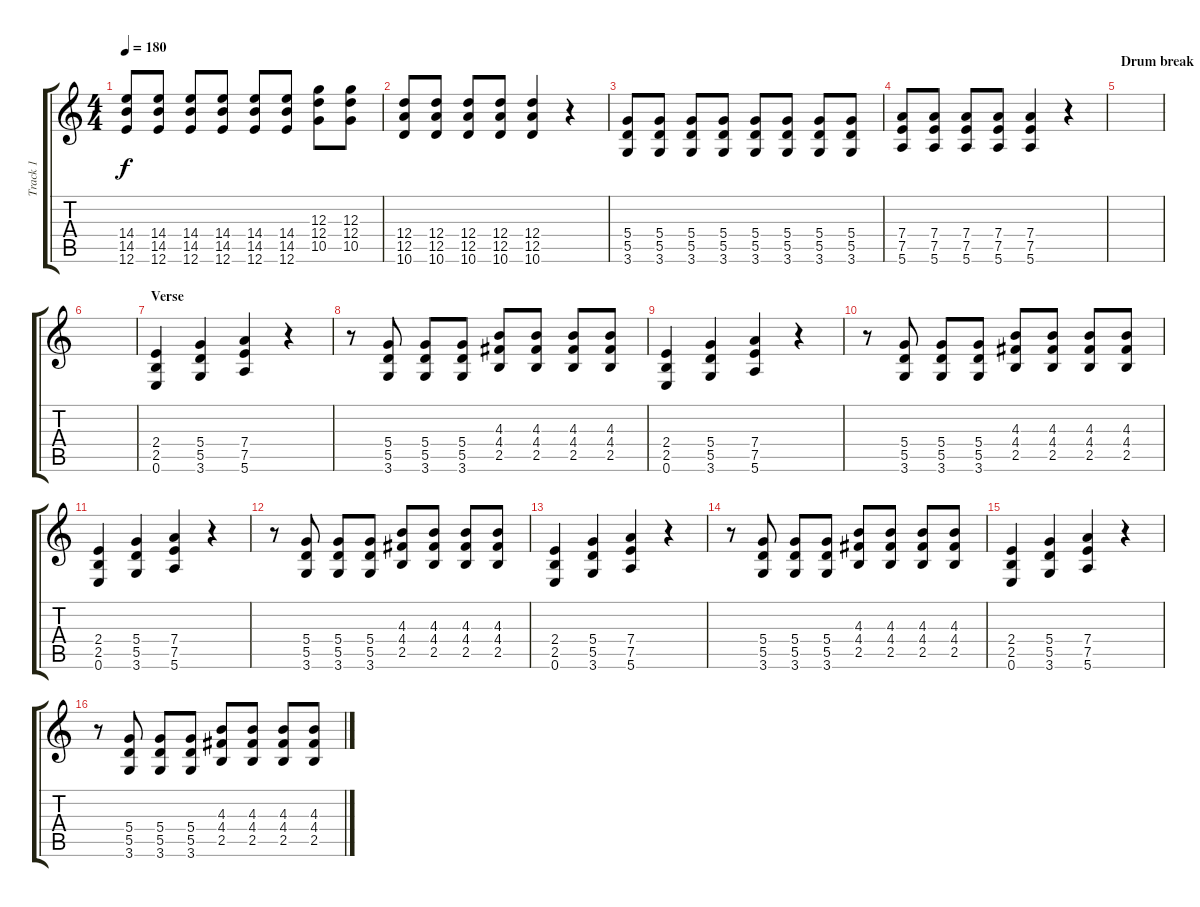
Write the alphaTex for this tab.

\track ("Track 1" "Track 1") {instrument electricguitarclean}
\staff {score tabs}
\tuning (E4 B3 G3 D3 A2 E2) {hide}
\ts (4 4)
\tempo 180
\clef g2
\ks c
(14.4 14.5 12.6).8{dy f} (14.4 14.5 12.6).8 (14.4 14.5 12.6).8 (14.4 14.5 12.6).8 (14.4 14.5 12.6).8 (14.4 14.5 12.6).8 (12.3 12.4 10.5).8 (12.3 12.4 10.5).8 |
(12.4 12.5 10.6).8 (12.4 12.5 10.6).8 (12.4 12.5 10.6).8 (12.4 12.5 10.6).8 (12.4 12.5 10.6).4 r.4 |
(5.4 5.5 3.6).8 (5.4 5.5 3.6).8 (5.4 5.5 3.6).8 (5.4 5.5 3.6).8 (5.4 5.5 3.6).8 (5.4 5.5 3.6).8 (5.4 5.5 3.6).8 (5.4 5.5 3.6).8 |
(7.4 7.5 5.6).8 (7.4 7.5 5.6).8 (7.4 7.5 5.6).8 (7.4 7.5 5.6).8 (7.4 7.5 5.6).4 r.4 |
\section ("" "Drum break")
|
|
\section ("" "Verse")
(2.4 2.5 0.6).4 (5.4 5.5 3.6).4 (7.4 7.5 5.6).4 r.4 |
r.8 (5.4 5.5 3.6).8 (5.4 5.5 3.6).8 (5.4 5.5 3.6).8 (4.3 4.4 2.5).8 (4.3 4.4 2.5).8 (4.3 4.4 2.5).8 (4.3 4.4 2.5).8 |
(2.4 2.5 0.6).4 (5.4 5.5 3.6).4 (7.4 7.5 5.6).4 r.4 |
r.8 (5.4 5.5 3.6).8 (5.4 5.5 3.6).8 (5.4 5.5 3.6).8 (4.3 4.4 2.5).8 (4.3 4.4 2.5).8 (4.3 4.4 2.5).8 (4.3 4.4 2.5).8 |
(2.4 2.5 0.6).4 (5.4 5.5 3.6).4 (7.4 7.5 5.6).4 r.4 |
r.8 (5.4 5.5 3.6).8 (5.4 5.5 3.6).8 (5.4 5.5 3.6).8 (4.3 4.4 2.5).8 (4.3 4.4 2.5).8 (4.3 4.4 2.5).8 (4.3 4.4 2.5).8 |
(2.4 2.5 0.6).4 (5.4 5.5 3.6).4 (7.4 7.5 5.6).4 r.4 |
r.8 (5.4 5.5 3.6).8 (5.4 5.5 3.6).8 (5.4 5.5 3.6).8 (4.3 4.4 2.5).8 (4.3 4.4 2.5).8 (4.3 4.4 2.5).8 (4.3 4.4 2.5).8 |
(2.4 2.5 0.6).4 (5.4 5.5 3.6).4 (7.4 7.5 5.6).4 r.4 |
r.8 (5.4 5.5 3.6).8 (5.4 5.5 3.6).8 (5.4 5.5 3.6).8 (4.3 4.4 2.5).8 (4.3 4.4 2.5).8 (4.3 4.4 2.5).8 (4.3 4.4 2.5).8
